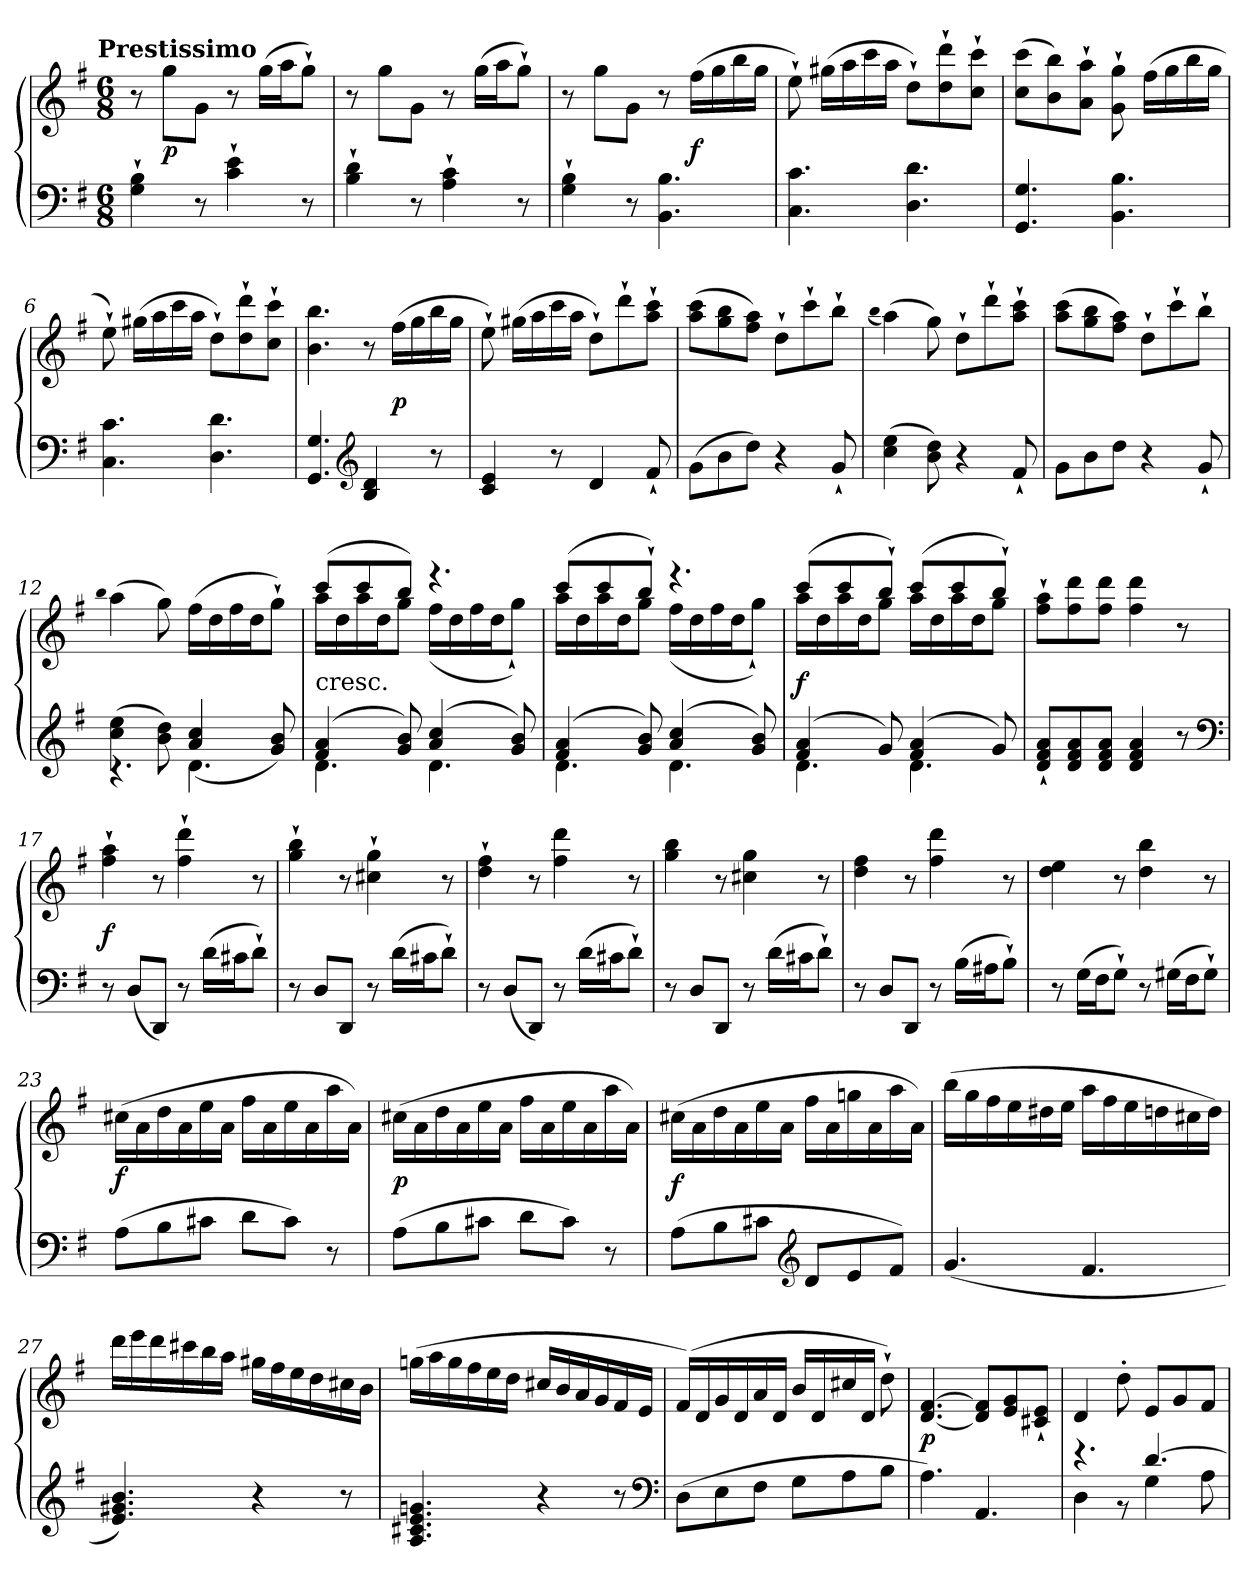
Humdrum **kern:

**kern	**kern	**dynam
*part1	*part1	*part1
*staff2	*staff1	*staff1/2
*clefF4	*clefG2	*
*k[f#]	*k[f#]	*
*G:	*G:	*
!!LO:TX:omd:t=Prestissimo
*M6/8	*M6/8	*
*MM180	*MM180	*
=1	=1	=1
4G`\ 4B`\	8r	.
.	8gg\L	p
8r	8g\J	.
4c`\ 4e`\	8r	.
.	(16gg\LL	.
.	16aa\J	.
8r	8gg`\J)	.
=2	=2	=2
4B`\ 4d`\	8r	.
.	8gg\L	.
8r	8g\J	.
4A`\ 4c`\	8r	.
.	(16gg\LL	.
.	16aa\J	.
8r	8gg`\J)	.
=3	=3	=3
4G`\ 4B`\	8r	.
.	8gg\L	.
8r	8g\J	.
4.BB\ 4.B\	8r	.
.	(16ff#\LL	f
.	16gg\	.
.	16bb\	.
.	16gg\JJ	.
=4	=4	=4
4.C\ 4.c\	8ee`\)	.
.	(16gg#X\LL	.
.	16aa\	.
.	16ccc\	.
.	16aa\JJ	.
4.D\ 4.d\	8dd`\L)	.
.	8dd`\ 8ddd`\	.
.	8cc`\ 8ccc`\J	.
=5	=5	=5
4.GG/ 4.G/	(8cc\ 8ccc\L	.
.	8b\ 8bb\)	.
.	8a`\ 8aa`\J	.
4.BB\ 4.B\	8g`\ 8gg`\	.
.	(16ff#\LL	.
.	16gg\	.
.	16bb\	.
.	16gg\JJ	.
=6	=6	=6
4.C\ 4.c\	8ee`\)	.
.	(16gg#X\LL	.
.	16aa\	.
.	16ccc\	.
.	16aa\JJ	.
4.D\ 4.d\	8dd`\L)	.
.	8dd`\ 8ddd`\	.
.	8cc`\ 8ccc`\J	.
=7	=7	=7
4.GG/ 4.G/	4.b\ 4.bb\	.
*clefG2	*	*
4B/ 4d/	8r	.
.	(16ff#\LL	p
.	16gg\	.
8r	16bb\	.
.	16gg\JJ	.
=8	=8	=8
4c/ 4e/	8ee`\)	.
.	(16gg#X\LL	.
.	16aa\	.
8r	16ccc\	.
.	16aa\JJ	.
4d/	8dd`\L)	.
.	8ddd`\	.
8f#`/	8aa`\ 8ccc`\J	.
=9	=9	=9
(8g\L	(8aa\ 8ccc\L	.
8b\	8gg\ 8bb\	.
8dd\J)	8ff#\ 8aa\J)	.
4r	8dd`\L	.
.	8ccc`\	.
8g`/	8bb`\J	.
=10	=10	=10
.	(qbb	.
(4cc\ 4ee\	(4aa\)	.
8b\ 8dd\)	8gg\)	.
4r	8dd`\L	.
.	8ddd`\	.
8f#`/	8aa`\ 8ccc`\J	.
=11	=11	=11
8g\L	(8aa\ 8ccc\L	.
8b\	8gg\ 8bb\	.
8dd\J	8ff#\ 8aa\J)	.
4r	8dd`\L	.
.	8ccc`\	.
8g`/	8bb`\J	.
=12	=12	=12
.	qbb	.
*^	*	*
(4cc\ 4ee\	4.r	(4aa\	.
8b\ 8dd\)	.	8gg\)	.
4.d\	(4a/ 4cc/	(16ff#\LL	.
.	.	16dd\	.
.	.	16ff#\	.
.	.	16dd\J	.
.	8g/ 8b/)	8gg`\J)	.
=13	=13	=13	=13
*	*	*^	*
!	!	!LO:TX:c:t=cresc.	!	!
(4f#/ 4a/	4.d\	(8ccc/L	16aa\LL	.
.	.	.	16dd\	.
.	.	8ccc/	16aa\	.
.	.	.	16dd\J	.
8g/ 8b/)	.	8bb/J)	8gg\J	.
(4a/ 4cc/	4.d\	4.r	(16ff#\LL	.
.	.	.	16dd\	.
.	.	.	16ff#\	.
.	.	.	16dd\J	.
8g/ 8b/)	.	.	8gg`\J)	.
=14	=14	=14	=14	=14
(4f#/ 4a/	4.d\	(8ccc/L	16aa\LL	.
.	.	.	16dd\	.
.	.	8ccc/	16aa\	.
.	.	.	16dd\J	.
8g/ 8b/)	.	8bb`/J)	8gg\J	.
(4a/ 4cc/	4.d\	4.r	(16ff#\LL	.
.	.	.	16dd\	.
.	.	.	16ff#\	.
.	.	.	16dd\J	.
8g/ 8b/)	.	.	8gg`\J)	.
=15	=15	=15	=15	=15
(4f#/ 4a/	4.d\	(8ccc/L	16aa\LL	f
.	.	.	16dd\	.
.	.	8ccc/	16aa\	.
.	.	.	16dd\J	.
8g/)	.	8bb`/J)	8gg\J	.
(4f#/ 4a/	4.d\	(8ccc/L	16aa\LL	.
.	.	.	16dd\	.
.	.	8ccc/	16aa\	.
.	.	.	16dd\J	.
8g/)	.	8bb`/J)	8gg\J	.
*v	*v	*	*	*
*	*v	*v	*
=16	=16	=16
8d`/ 8f#`/ 8a`/L	8ff#`\ 8aa`\L	.
8d/ 8f#/ 8a/	8ff#\ 8ddd\	.
8d/ 8f#/ 8a/J	8ff#\ 8ddd\J	.
4d/ 4f#/ 4a/	4ff#\ 4ddd\	.
8r	8r	.
*clefF4	*	*
=17	=17	=17
8r	4ff#`\ 4aa`\	f
(8D/L	.	.
8DD/J)	8r	.
8r	4ff#`\ 4ddd`\	.
(16d\LL	.	.
16c#X\J	.	.
8d`\J)	8r	.
=18	=18	=18
8r	4gg`\ 4bb`\	.
8D/L	.	.
8DD/J	8r	.
8r	4cc#X`\ 4gg`\	.
(16d\LL	.	.
16c#X\J	.	.
8d`\J)	8r	.
=19	=19	=19
8r	4dd`\ 4ff#`\	.
(8D/L	.	.
8DD/J)	8r	.
8r	4ff#\ 4ddd\	.
(16d\LL	.	.
16c#X\J	.	.
8d`\J)	8r	.
=20	=20	=20
8r	4gg\ 4bb\	.
8D/L	.	.
8DD/J	8r	.
8r	4cc#X\ 4gg\	.
(16d\LL	.	.
16c#X\J	.	.
8d`\J)	8r	.
=21	=21	=21
8r	4dd\ 4ff#\	.
8D/L	.	.
8DD/J	8r	.
8r	4ff#\ 4ddd\	.
(16B\LL	.	.
16A#X\J	.	.
8B`\J)	8r	.
=22	=22	=22
8r	4dd\ 4ee\	.
(16G\LL	.	.
16F#\J	.	.
8G`\J)	8r	.
8r	4dd\ 4bb\	.
(16G#X\LL	.	.
16F#\J	.	.
8G#`\J)	8r	.
=23	=23	=23
(8A\L	(16cc#X\LL	f
.	16a\	.
8B\	16dd\	.
.	16a\	.
8c#X\J	16ee\	.
.	16a\JJ	.
8d\L	16ff#\LL	.
.	16a\	.
8c#\J)	16ee\	.
.	16a\	.
8r	16aa\	.
.	16a\JJ)	.
=24	=24	=24
(8A\L	(16cc#X\LL	p
.	16a\	.
8B\	16dd\	.
.	16a\	.
8c#X\J	16ee\	.
.	16a\JJ	.
8d\L	16ff#\LL	.
.	16a\	.
8c#\J)	16ee\	.
.	16a\	.
8r	16aa\	.
.	16a\JJ)	.
=25	=25	=25
(8A\L	(16cc#X\LL	f
.	16a\	.
8B\	16dd\	.
.	16a\	.
8c#X\J	16ee\	.
.	16a\JJ	.
*clefG2	*	*
8d/L	16ff#\LL	.
.	16a\	.
8e/	16ggn\	.
.	16a\	.
8f#/J)	16aa\	.
.	16a\JJ)	.
=26	=26	=26
(4.g/	(16bb\LL	.
.	16gg\	.
.	16ff#\	.
.	16ee\	.
.	16dd#X\	.
.	16ee\JJ	.
4.f#/	16aa\LL	.
.	16ff#\	.
.	16ee\	.
.	16ddn\	.
.	16cc#X\	.
.	16dd\JJ)	.
=27	=27	=27
4.e/ 4.g#X/ 4.b/)	16ddd\LL	.
.	16eee\	.
.	16ddd\	.
.	16ccc#X\	.
.	16bb\	.
.	16aa\JJ	.
4r	16gg#X\LL	.
.	16ff#\	.
.	16ee\	.
.	16dd\	.
8r	16cc#X\	.
.	16b\JJ	.
=28	=28	=28
4.A/ 4.c#X/ 4.e/ 4.gn/	(16ggn\LL	.
.	16aa\	.
.	16gg\	.
.	16ff#\	.
.	16ee\	.
.	16dd\JJ	.
4r	16cc#X/LL	.
.	16b/	.
.	16a/	.
.	16g/	.
8r	16f#/	.
.	16e/JJ	.
*clefF4	*	*
=29	=29	=29
(8D\L	(16f#/LL)	.
.	16d/	.
8E\	16g/	.
.	16d/	.
8F#\J	16a/	.
.	16d/JJ	.
8G\L	16b/LL	.
.	16d/	.
8A\	16cc#X/	.
.	16d/JJ	.
8B\J	8dd`\)	.
=30	=30	=30
4.A\)	[4.d/ [4.f#/	p
4.AA/	8d]/ 8f#]/L	.
.	8e/ 8g/	.
.	8c#X`/ 8e`/J	.
=31	=31	=31
*^	*	*
4.r	4D\	4d/	.
.	8r	8dd'\	.
[4.d/	4G\	8e/L	.
.	.	8g/	.
.	8A\	8f#/J	.
*v	*v	*	*
=	=	=
*-	*-	*-
